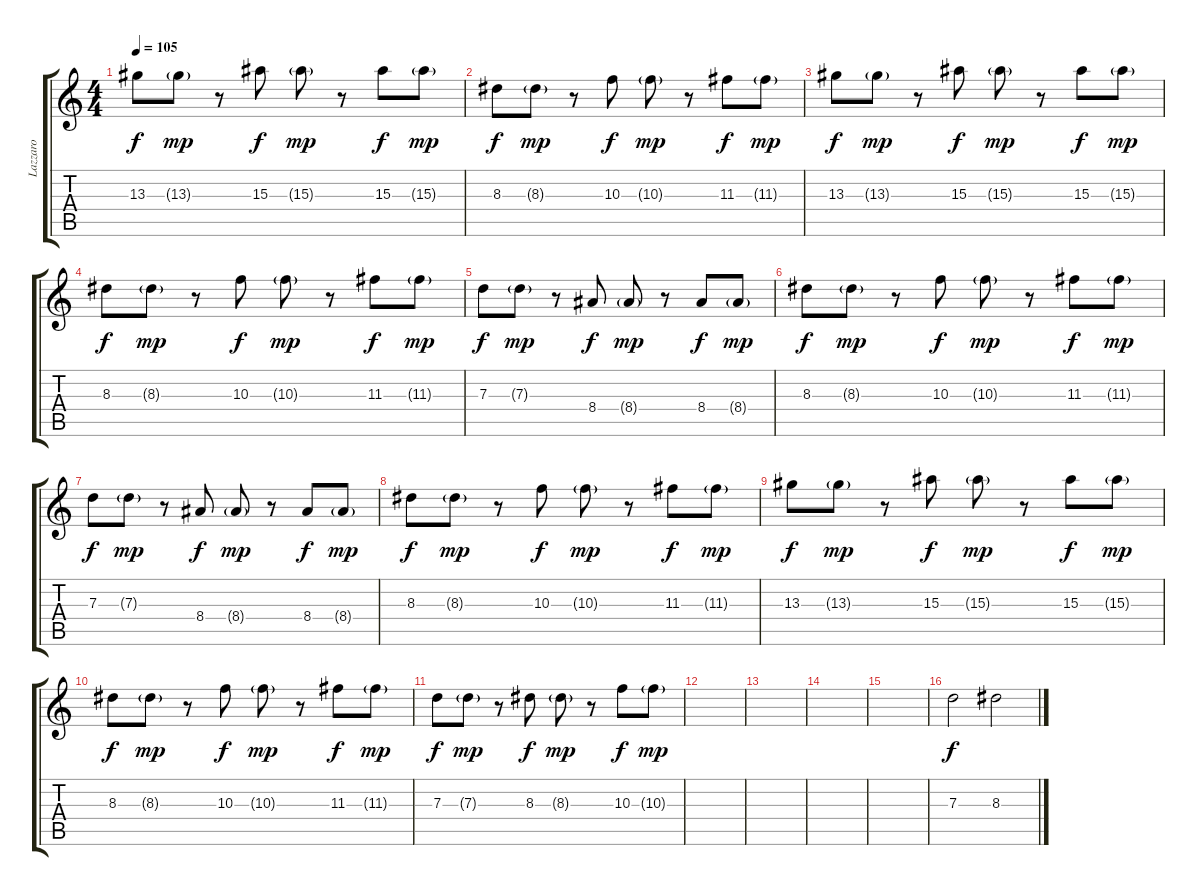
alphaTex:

\track ("Lazzaro" "Lazzaro") {instrument overdrivenguitar}
\staff {score tabs}
\tuning (E4 B3 G3 D3 A2 E2) {hide}
\ts (4 4)
\tempo 105
\clef g2
\ks c
13.3.8{dy f} 13.3{g}.8{dy mp} r.8 15.3.8{dy f} 15.3{g}.8{dy mp} r.8 15.3.8{dy f} 15.3{g}.8{dy mp} |
8.3.8{dy f} 8.3{g}.8{dy mp} r.8 10.3.8{dy f} 10.3{g}.8{dy mp} r.8 11.3.8{dy f} 11.3{g}.8{dy mp} |
13.3.8{dy f} 13.3{g}.8{dy mp} r.8 15.3.8{dy f} 15.3{g}.8{dy mp} r.8 15.3.8{dy f} 15.3{g}.8{dy mp} |
8.3.8{dy f} 8.3{g}.8{dy mp} r.8 10.3.8{dy f} 10.3{g}.8{dy mp} r.8 11.3.8{dy f} 11.3{g}.8{dy mp} |
7.3.8{dy f} 7.3{g}.8{dy mp} r.8 8.4.8{dy f} 8.4{g}.8{dy mp} r.8 8.4.8{dy f} 8.4{g}.8{dy mp} |
8.3.8{dy f} 8.3{g}.8{dy mp} r.8 10.3.8{dy f} 10.3{g}.8{dy mp} r.8 11.3.8{dy f} 11.3{g}.8{dy mp} |
7.3.8{dy f} 7.3{g}.8{dy mp} r.8 8.4.8{dy f} 8.4{g}.8{dy mp} r.8 8.4.8{dy f} 8.4{g}.8{dy mp} |
8.3.8{dy f} 8.3{g}.8{dy mp} r.8 10.3.8{dy f} 10.3{g}.8{dy mp} r.8 11.3.8{dy f} 11.3{g}.8{dy mp} |
13.3.8{dy f} 13.3{g}.8{dy mp} r.8 15.3.8{dy f} 15.3{g}.8{dy mp} r.8 15.3.8{dy f} 15.3{g}.8{dy mp} |
8.3.8{dy f} 8.3{g}.8{dy mp} r.8 10.3.8{dy f} 10.3{g}.8{dy mp} r.8 11.3.8{dy f} 11.3{g}.8{dy mp} |
7.3.8{dy f} 7.3{g}.8{dy mp} r.8 8.3.8{dy f} 8.3{g}.8{dy mp} r.8 10.3.8{dy f} 10.3{g}.8{dy mp} |
|
|
|
|
7.3.2{dy f instrument overdrivenguitar} 8.3.2
